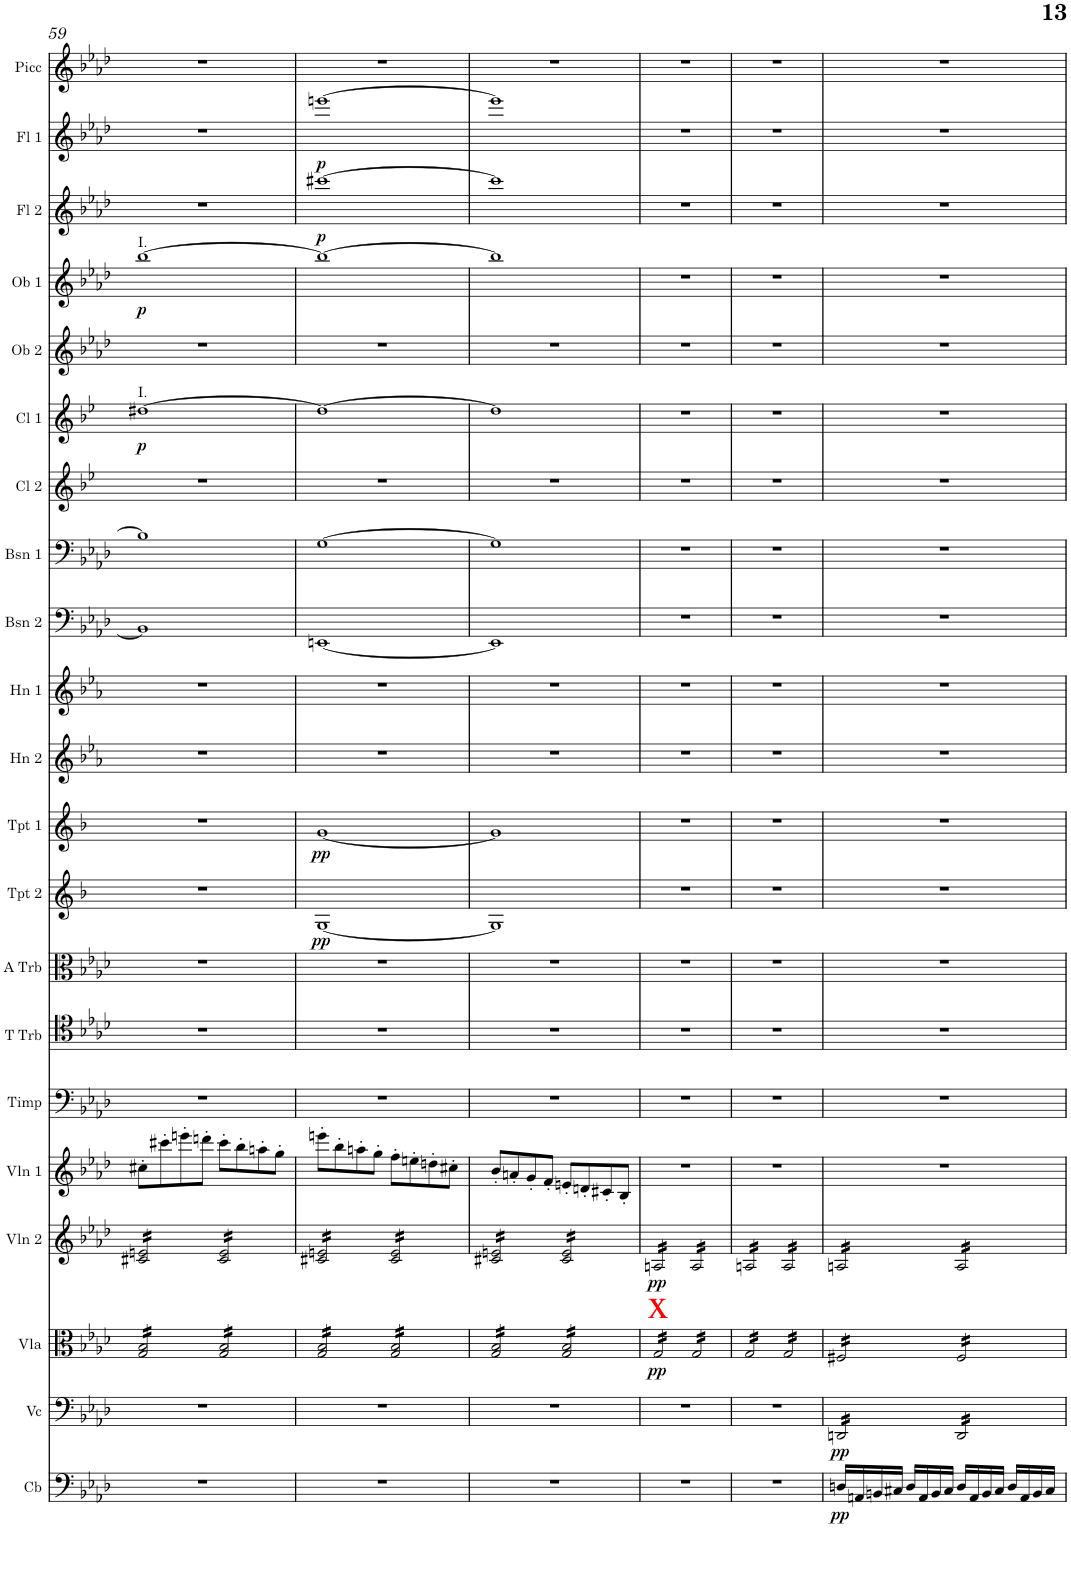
**kern	**dynam	**kern	**dynam	**kern	**dynam	**kern	**text	**dynam	**kern	**kern	**kern	**kern	**kern	**dynam	**kern	**dynam	**kern	**kern	**kern	**kern	**kern	**kern	**dynam	**kern	**kern	**dynam	**kern	**dynam	**kern	**dynam	**kern
*part21	*part21	*part20	*part20	*part19	*part19	*part18	*part18	*part18	*part17	*part16	*part15	*part14	*part13	*part13	*part12	*part12	*part11	*part10	*part9	*part8	*part7	*part6	*part6	*part5	*part4	*part4	*part3	*part3	*part2	*part2	*part1
*staff21	*staff21	*staff20	*staff20	*staff19	*staff19	*staff18	*staff18	*staff18	*staff17	*staff16	*staff15	*staff14	*staff13	*staff13	*staff12	*staff12	*staff11	*staff10	*staff9	*staff8	*staff7	*staff6	*staff6	*staff5	*staff4	*staff4	*staff3	*staff3	*staff2	*staff2	*staff1
*I"Contrabass	*	*I"Violoncello	*	*I"Viola	*	*I"Violin 2	*	*	*I"Violin 1	*I"Timpani	*I"Tenor Trombone	*I"Alto Trombone	*I"Eb Trumpet 2	*	*I"Eb Trumpet 1	*	*I"F Horn 2	*I"F Horn 1	*I"Bassoon 2	*I"Bassoon 1	*I"Bb Clarinet 2	*I"Bb Clarinet 1	*	*I"Oboe 2	*I"Oboe 1	*	*I"Flute 2	*	*I"Flute 1	*	*I"Piccolo
*I'Cb	*	*I'Vc	*	*I'Vla	*	*I'Vln 2	*	*	*I'Vln 1	*I'Timp	*I'T Trb	*I'A Trb	*I'Tpt 2	*	*I'Tpt 1	*	*I'Hn 2	*I'Hn 1	*I'Bsn 2	*I'Bsn 1	*I'Cl 2	*I'Cl 1	*	*I'Ob 2	*I'Ob 1	*	*I'Fl 2	*	*I'Fl 1	*	*I'Picc
!!LO:PB:g=z
*clefF4	*	*clefF4	*	*clefC3	*	*clefG2	*	*	*clefG2	*clefF4	*clefC4	*clefC3	*clefG2	*	*clefG2	*	*clefG2	*clefG2	*clefF4	*clefF4	*clefG2	*clefG2	*	*clefG2	*clefG2	*	*clefG2	*	*clefG2	*	*clefG2
*Trd7c12	*	*	*	*	*	*	*	*	*	*	*	*	*Trd-2c-3	*	*Trd-2c-3	*	*Trd4c7	*Trd4c7	*	*	*Trd1c2	*Trd1c2	*	*	*	*	*	*	*	*	*Trd-7c-12
*k[b-e-a-d-]	*	*k[b-e-a-d-]	*	*k[b-e-a-d-]	*	*k[b-e-a-d-]	*	*	*k[b-e-a-d-]	*k[b-e-a-d-]	*k[b-e-a-d-]	*k[b-e-a-d-]	*k[b-]	*	*k[b-]	*	*k[b-e-a-]	*k[b-e-a-]	*k[b-e-a-d-]	*k[b-e-a-d-]	*k[b-e-]	*k[b-e-]	*	*k[b-e-a-d-]	*k[b-e-a-d-]	*	*k[b-e-a-d-]	*	*k[b-e-a-d-]	*	*k[b-e-a-d-]
*M4/4	*	*M4/4	*	*M4/4	*	*M4/4	*	*	*M4/4	*M4/4	*M4/4	*M4/4	*M4/4	*	*M4/4	*	*M4/4	*M4/4	*M4/4	*M4/4	*M4/4	*M4/4	*	*M4/4	*M4/4	*	*M4/4	*	*M4/4	*	*M4/4
*met(c)	*	*met(c)	*	*met(c)	*	*met(c)	*	*	*met(c)	*met(c)	*met(c)	*met(c)	*met(c)	*	*met(c)	*	*met(c)	*met(c)	*met(c)	*met(c)	*met(c)	*met(c)	*	*met(c)	*met(c)	*	*met(c)	*	*met(c)	*	*met(c)
=59	=59	=59	=59	=59	=59	=59	=59	=59	=59	=59	=59	=59	=59	=59	=59	=59	=59	=59	=59	=59	=59	=59	=59	=59	=59	=59	=59	=59	=59	=59	=59
!	!	!	!	!	!	!	!	!	!	!	!	!	!	!	!	!	!	!	!	!	!	!	!	!	!LO:TX:a:t=I.	!	!	!	!	!	!
!	!	!	!	!	!	!	!	!	!	!	!	!	!	!	!	!	!	!	!	!	!	!LO:TX:a:t=I.	!	!	!	!	!	!	!	!	!
!	!	!	!	!	!	!	!	!	!	!	!	!	!	!	!	!	!	!	!	!	!	!	!LO:DY:b	!	!	!LO:DY:b	!	!	!	!	!
*	*	*	*	*tremolo	*	*	*	*	*	*	*	*	*	*	*	*	*	*	*	*	*	*	*	*	*	*	*	*	*	*	*
*	*	*	*	*	*	*tremolo	*	*	*	*	*	*	*	*	*	*	*	*	*	*	*	*	*	*	*	*	*	*	*	*	*
1r	.	1r	.	16G/ 16B-/LL	.	16c#X/ 16en/LL	.	.	8cc#X'\L	1r	1r	1r	1r	.	1r	.	1r	1r	1BB-]	1B-]	1r	[1dd#X	p	1r	[1bb-	p	1r	.	1r	.	1r
.	.	.	.	16G/ 16B-/	.	16c#X/ 16en/	.	.	.	.	.	.	.	.	.	.	.	.	.	.	.	.	.	.	.	.	.	.	.	.	.
.	.	.	.	16G/ 16B-/	.	16c#X/ 16en/	.	.	8ccc#X'\	.	.	.	.	.	.	.	.	.	.	.	.	.	.	.	.	.	.	.	.	.	.
.	.	.	.	16G/ 16B-/	.	16c#X/ 16en/	.	.	.	.	.	.	.	.	.	.	.	.	.	.	.	.	.	.	.	.	.	.	.	.	.
.	.	.	.	16G/ 16B-/	.	16c#X/ 16en/	.	.	8eeen'\	.	.	.	.	.	.	.	.	.	.	.	.	.	.	.	.	.	.	.	.	.	.
.	.	.	.	16G/ 16B-/	.	16c#X/ 16en/	.	.	.	.	.	.	.	.	.	.	.	.	.	.	.	.	.	.	.	.	.	.	.	.	.
.	.	.	.	16G/ 16B-/	.	16c#X/ 16en/	.	.	8dddn'\J	.	.	.	.	.	.	.	.	.	.	.	.	.	.	.	.	.	.	.	.	.	.
.	.	.	.	16G/ 16B-/JJ	.	16c#X/ 16en/JJ	.	.	.	.	.	.	.	.	.	.	.	.	.	.	.	.	.	.	.	.	.	.	.	.	.
.	.	.	.	16G/ 16B-/LL	.	16c#/ 16e/LL	.	.	8ccc#'\L	.	.	.	.	.	.	.	.	.	.	.	.	.	.	.	.	.	.	.	.	.	.
.	.	.	.	16G/ 16B-/	.	16c#/ 16e/	.	.	.	.	.	.	.	.	.	.	.	.	.	.	.	.	.	.	.	.	.	.	.	.	.
.	.	.	.	16G/ 16B-/	.	16c#/ 16e/	.	.	8bb-'\	.	.	.	.	.	.	.	.	.	.	.	.	.	.	.	.	.	.	.	.	.	.
.	.	.	.	16G/ 16B-/	.	16c#/ 16e/	.	.	.	.	.	.	.	.	.	.	.	.	.	.	.	.	.	.	.	.	.	.	.	.	.
.	.	.	.	16G/ 16B-/	.	16c#/ 16e/	.	.	8aan'\	.	.	.	.	.	.	.	.	.	.	.	.	.	.	.	.	.	.	.	.	.	.
.	.	.	.	16G/ 16B-/	.	16c#/ 16e/	.	.	.	.	.	.	.	.	.	.	.	.	.	.	.	.	.	.	.	.	.	.	.	.	.
.	.	.	.	16G/ 16B-/	.	16c#/ 16e/	.	.	8gg'\J	.	.	.	.	.	.	.	.	.	.	.	.	.	.	.	.	.	.	.	.	.	.
.	.	.	.	16G/ 16B-/JJ	.	16c#/ 16e/JJ	.	.	.	.	.	.	.	.	.	.	.	.	.	.	.	.	.	.	.	.	.	.	.	.	.
=60	=60	=60	=60	=60	=60	=60	=60	=60	=60	=60	=60	=60	=60	=60	=60	=60	=60	=60	=60	=60	=60	=60	=60	=60	=60	=60	=60	=60	=60	=60	=60
!	!	!	!	!	!	!	!	!	!	!	!	!	!	!LO:DY:b	!	!LO:DY:b	!	!	!	!	!	!	!	!	!	!	!	!LO:DY:b	!	!LO:DY:b	!
1r	.	1r	.	16G/ 16B-/LL	.	16c#X/ 16en/LL	.	.	8eeen'\L	1r	1r	1r	[1G	pp	[1g	pp	1r	1r	[1EEn	[1G	1r	1dd#_	.	1r	1bb-_	.	[1ccc#X	p	[1eeen	p	1r
.	.	.	.	16G/ 16B-/	.	16c#X/ 16en/	.	.	.	.	.	.	.	.	.	.	.	.	.	.	.	.	.	.	.	.	.	.	.	.	.
.	.	.	.	16G/ 16B-/	.	16c#X/ 16en/	.	.	8bb-'\	.	.	.	.	.	.	.	.	.	.	.	.	.	.	.	.	.	.	.	.	.	.
.	.	.	.	16G/ 16B-/	.	16c#X/ 16en/	.	.	.	.	.	.	.	.	.	.	.	.	.	.	.	.	.	.	.	.	.	.	.	.	.
.	.	.	.	16G/ 16B-/	.	16c#X/ 16en/	.	.	8aan'\	.	.	.	.	.	.	.	.	.	.	.	.	.	.	.	.	.	.	.	.	.	.
.	.	.	.	16G/ 16B-/	.	16c#X/ 16en/	.	.	.	.	.	.	.	.	.	.	.	.	.	.	.	.	.	.	.	.	.	.	.	.	.
.	.	.	.	16G/ 16B-/	.	16c#X/ 16en/	.	.	8gg'\J	.	.	.	.	.	.	.	.	.	.	.	.	.	.	.	.	.	.	.	.	.	.
.	.	.	.	16G/ 16B-/JJ	.	16c#X/ 16en/JJ	.	.	.	.	.	.	.	.	.	.	.	.	.	.	.	.	.	.	.	.	.	.	.	.	.
.	.	.	.	16G/ 16B-/LL	.	16c#/ 16e/LL	.	.	8ff'\L	.	.	.	.	.	.	.	.	.	.	.	.	.	.	.	.	.	.	.	.	.	.
.	.	.	.	16G/ 16B-/	.	16c#/ 16e/	.	.	.	.	.	.	.	.	.	.	.	.	.	.	.	.	.	.	.	.	.	.	.	.	.
.	.	.	.	16G/ 16B-/	.	16c#/ 16e/	.	.	8een'\	.	.	.	.	.	.	.	.	.	.	.	.	.	.	.	.	.	.	.	.	.	.
.	.	.	.	16G/ 16B-/	.	16c#/ 16e/	.	.	.	.	.	.	.	.	.	.	.	.	.	.	.	.	.	.	.	.	.	.	.	.	.
.	.	.	.	16G/ 16B-/	.	16c#/ 16e/	.	.	8ddn'\	.	.	.	.	.	.	.	.	.	.	.	.	.	.	.	.	.	.	.	.	.	.
.	.	.	.	16G/ 16B-/	.	16c#/ 16e/	.	.	.	.	.	.	.	.	.	.	.	.	.	.	.	.	.	.	.	.	.	.	.	.	.
.	.	.	.	16G/ 16B-/	.	16c#/ 16e/	.	.	8cc#X'\J	.	.	.	.	.	.	.	.	.	.	.	.	.	.	.	.	.	.	.	.	.	.
.	.	.	.	16G/ 16B-/JJ	.	16c#/ 16e/JJ	.	.	.	.	.	.	.	.	.	.	.	.	.	.	.	.	.	.	.	.	.	.	.	.	.
=61	=61	=61	=61	=61	=61	=61	=61	=61	=61	=61	=61	=61	=61	=61	=61	=61	=61	=61	=61	=61	=61	=61	=61	=61	=61	=61	=61	=61	=61	=61	=61
1r	.	1r	.	16G/ 16B-/LL	.	16c#X/ 16en/LL	.	.	8b-'/L	1r	1r	1r	1G]	.	1g]	.	1r	1r	1EE]	1G]	1r	1dd#]	.	1r	1bb-]	.	1ccc#]	.	1eee]	.	1r
.	.	.	.	16G/ 16B-/	.	16c#X/ 16en/	.	.	.	.	.	.	.	.	.	.	.	.	.	.	.	.	.	.	.	.	.	.	.	.	.
.	.	.	.	16G/ 16B-/	.	16c#X/ 16en/	.	.	8an'/	.	.	.	.	.	.	.	.	.	.	.	.	.	.	.	.	.	.	.	.	.	.
.	.	.	.	16G/ 16B-/	.	16c#X/ 16en/	.	.	.	.	.	.	.	.	.	.	.	.	.	.	.	.	.	.	.	.	.	.	.	.	.
.	.	.	.	16G/ 16B-/	.	16c#X/ 16en/	.	.	8g'/	.	.	.	.	.	.	.	.	.	.	.	.	.	.	.	.	.	.	.	.	.	.
.	.	.	.	16G/ 16B-/	.	16c#X/ 16en/	.	.	.	.	.	.	.	.	.	.	.	.	.	.	.	.	.	.	.	.	.	.	.	.	.
.	.	.	.	16G/ 16B-/	.	16c#X/ 16en/	.	.	8f'/J	.	.	.	.	.	.	.	.	.	.	.	.	.	.	.	.	.	.	.	.	.	.
.	.	.	.	16G/ 16B-/JJ	.	16c#X/ 16en/JJ	.	.	.	.	.	.	.	.	.	.	.	.	.	.	.	.	.	.	.	.	.	.	.	.	.
.	.	.	.	16G/ 16B-/LL	.	16c#/ 16e/LL	.	.	8en'/L	.	.	.	.	.	.	.	.	.	.	.	.	.	.	.	.	.	.	.	.	.	.
.	.	.	.	16G/ 16B-/	.	16c#/ 16e/	.	.	.	.	.	.	.	.	.	.	.	.	.	.	.	.	.	.	.	.	.	.	.	.	.
.	.	.	.	16G/ 16B-/	.	16c#/ 16e/	.	.	8dn'/	.	.	.	.	.	.	.	.	.	.	.	.	.	.	.	.	.	.	.	.	.	.
.	.	.	.	16G/ 16B-/	.	16c#/ 16e/	.	.	.	.	.	.	.	.	.	.	.	.	.	.	.	.	.	.	.	.	.	.	.	.	.
.	.	.	.	16G/ 16B-/	.	16c#/ 16e/	.	.	8c#X'/	.	.	.	.	.	.	.	.	.	.	.	.	.	.	.	.	.	.	.	.	.	.
.	.	.	.	16G/ 16B-/	.	16c#/ 16e/	.	.	.	.	.	.	.	.	.	.	.	.	.	.	.	.	.	.	.	.	.	.	.	.	.
.	.	.	.	16G/ 16B-/	.	16c#/ 16e/	.	.	8B-'/J	.	.	.	.	.	.	.	.	.	.	.	.	.	.	.	.	.	.	.	.	.	.
.	.	.	.	16G/ 16B-/JJ	.	16c#/ 16e/JJ	.	.	.	.	.	.	.	.	.	.	.	.	.	.	.	.	.	.	.	.	.	.	.	.	.
=62	=62	=62	=62	=62	=62	=62	=62	=62	=62	=62	=62	=62	=62	=62	=62	=62	=62	=62	=62	=62	=62	=62	=62	=62	=62	=62	=62	=62	=62	=62	=62
!	!	!	!	!	!LO:DY:b	!	!LO:LY:b:color=#FF0000	!LO:DY:b	!	!	!	!	!	!	!	!	!	!	!	!	!	!	!	!	!	!	!	!	!	!	!
1r	.	1r	.	16G/LL	pp	16An/LL	x	pp	1r	1r	1r	1r	1r	.	1r	.	1r	1r	1r	1r	1r	1r	.	1r	1r	.	1r	.	1r	.	1r
.	.	.	.	16G/	.	16An/	.	.	.	.	.	.	.	.	.	.	.	.	.	.	.	.	.	.	.	.	.	.	.	.	.
.	.	.	.	16G/	.	16An/	.	.	.	.	.	.	.	.	.	.	.	.	.	.	.	.	.	.	.	.	.	.	.	.	.
.	.	.	.	16G/	.	16An/	.	.	.	.	.	.	.	.	.	.	.	.	.	.	.	.	.	.	.	.	.	.	.	.	.
.	.	.	.	16G/	.	16An/	.	.	.	.	.	.	.	.	.	.	.	.	.	.	.	.	.	.	.	.	.	.	.	.	.
.	.	.	.	16G/	.	16An/	.	.	.	.	.	.	.	.	.	.	.	.	.	.	.	.	.	.	.	.	.	.	.	.	.
.	.	.	.	16G/	.	16An/	.	.	.	.	.	.	.	.	.	.	.	.	.	.	.	.	.	.	.	.	.	.	.	.	.
.	.	.	.	16G/JJ	.	16An/JJ	.	.	.	.	.	.	.	.	.	.	.	.	.	.	.	.	.	.	.	.	.	.	.	.	.
.	.	.	.	16G/LL	.	16A/LL	.	.	.	.	.	.	.	.	.	.	.	.	.	.	.	.	.	.	.	.	.	.	.	.	.
.	.	.	.	16G/	.	16A/	.	.	.	.	.	.	.	.	.	.	.	.	.	.	.	.	.	.	.	.	.	.	.	.	.
.	.	.	.	16G/	.	16A/	.	.	.	.	.	.	.	.	.	.	.	.	.	.	.	.	.	.	.	.	.	.	.	.	.
.	.	.	.	16G/	.	16A/	.	.	.	.	.	.	.	.	.	.	.	.	.	.	.	.	.	.	.	.	.	.	.	.	.
.	.	.	.	16G/	.	16A/	.	.	.	.	.	.	.	.	.	.	.	.	.	.	.	.	.	.	.	.	.	.	.	.	.
.	.	.	.	16G/	.	16A/	.	.	.	.	.	.	.	.	.	.	.	.	.	.	.	.	.	.	.	.	.	.	.	.	.
.	.	.	.	16G/	.	16A/	.	.	.	.	.	.	.	.	.	.	.	.	.	.	.	.	.	.	.	.	.	.	.	.	.
.	.	.	.	16G/JJ	.	16A/JJ	.	.	.	.	.	.	.	.	.	.	.	.	.	.	.	.	.	.	.	.	.	.	.	.	.
=63	=63	=63	=63	=63	=63	=63	=63	=63	=63	=63	=63	=63	=63	=63	=63	=63	=63	=63	=63	=63	=63	=63	=63	=63	=63	=63	=63	=63	=63	=63	=63
1r	.	1r	.	16G/LL	.	16An/LL	.	.	1r	1r	1r	1r	1r	.	1r	.	1r	1r	1r	1r	1r	1r	.	1r	1r	.	1r	.	1r	.	1r
.	.	.	.	16G/	.	16An/	.	.	.	.	.	.	.	.	.	.	.	.	.	.	.	.	.	.	.	.	.	.	.	.	.
.	.	.	.	16G/	.	16An/	.	.	.	.	.	.	.	.	.	.	.	.	.	.	.	.	.	.	.	.	.	.	.	.	.
.	.	.	.	16G/	.	16An/	.	.	.	.	.	.	.	.	.	.	.	.	.	.	.	.	.	.	.	.	.	.	.	.	.
.	.	.	.	16G/	.	16An/	.	.	.	.	.	.	.	.	.	.	.	.	.	.	.	.	.	.	.	.	.	.	.	.	.
.	.	.	.	16G/	.	16An/	.	.	.	.	.	.	.	.	.	.	.	.	.	.	.	.	.	.	.	.	.	.	.	.	.
.	.	.	.	16G/	.	16An/	.	.	.	.	.	.	.	.	.	.	.	.	.	.	.	.	.	.	.	.	.	.	.	.	.
.	.	.	.	16G/JJ	.	16An/JJ	.	.	.	.	.	.	.	.	.	.	.	.	.	.	.	.	.	.	.	.	.	.	.	.	.
.	.	.	.	16G/LL	.	16A/LL	.	.	.	.	.	.	.	.	.	.	.	.	.	.	.	.	.	.	.	.	.	.	.	.	.
.	.	.	.	16G/	.	16A/	.	.	.	.	.	.	.	.	.	.	.	.	.	.	.	.	.	.	.	.	.	.	.	.	.
.	.	.	.	16G/	.	16A/	.	.	.	.	.	.	.	.	.	.	.	.	.	.	.	.	.	.	.	.	.	.	.	.	.
.	.	.	.	16G/	.	16A/	.	.	.	.	.	.	.	.	.	.	.	.	.	.	.	.	.	.	.	.	.	.	.	.	.
.	.	.	.	16G/	.	16A/	.	.	.	.	.	.	.	.	.	.	.	.	.	.	.	.	.	.	.	.	.	.	.	.	.
.	.	.	.	16G/	.	16A/	.	.	.	.	.	.	.	.	.	.	.	.	.	.	.	.	.	.	.	.	.	.	.	.	.
.	.	.	.	16G/	.	16A/	.	.	.	.	.	.	.	.	.	.	.	.	.	.	.	.	.	.	.	.	.	.	.	.	.
.	.	.	.	16G/JJ	.	16A/JJ	.	.	.	.	.	.	.	.	.	.	.	.	.	.	.	.	.	.	.	.	.	.	.	.	.
=64	=64	=64	=64	=64	=64	=64	=64	=64	=64	=64	=64	=64	=64	=64	=64	=64	=64	=64	=64	=64	=64	=64	=64	=64	=64	=64	=64	=64	=64	=64	=64
!	!LO:DY:b	!	!LO:DY:b	!	!	!	!	!	!	!	!	!	!	!	!	!	!	!	!	!	!	!	!	!	!	!	!	!	!	!	!
*	*	*tremolo	*	*	*	*	*	*	*	*	*	*	*	*	*	*	*	*	*	*	*	*	*	*	*	*	*	*	*	*	*
16Dn/LL	pp	16DDn/LL	pp	16F#X/LL	.	16An/LL	.	.	1r	1r	1r	1r	1r	.	1r	.	1r	1r	1r	1r	1r	1r	.	1r	1r	.	1r	.	1r	.	1r
16AAn/	.	16DDn/	.	16F#X/	.	16An/	.	.	.	.	.	.	.	.	.	.	.	.	.	.	.	.	.	.	.	.	.	.	.	.	.
16BBn/	.	16DDn/	.	16F#X/	.	16An/	.	.	.	.	.	.	.	.	.	.	.	.	.	.	.	.	.	.	.	.	.	.	.	.	.
16C#X/JJ	.	16DDn/	.	16F#X/	.	16An/	.	.	.	.	.	.	.	.	.	.	.	.	.	.	.	.	.	.	.	.	.	.	.	.	.
16D/LL	.	16DDn/	.	16F#X/	.	16An/	.	.	.	.	.	.	.	.	.	.	.	.	.	.	.	.	.	.	.	.	.	.	.	.	.
16AA/	.	16DDn/	.	16F#X/	.	16An/	.	.	.	.	.	.	.	.	.	.	.	.	.	.	.	.	.	.	.	.	.	.	.	.	.
16BB/	.	16DDn/	.	16F#X/	.	16An/	.	.	.	.	.	.	.	.	.	.	.	.	.	.	.	.	.	.	.	.	.	.	.	.	.
16C#/JJ	.	16DDn/JJ	.	16F#X/JJ	.	16An/JJ	.	.	.	.	.	.	.	.	.	.	.	.	.	.	.	.	.	.	.	.	.	.	.	.	.
16D/LL	.	16DD/LL	.	16F#/LL	.	16A/LL	.	.	.	.	.	.	.	.	.	.	.	.	.	.	.	.	.	.	.	.	.	.	.	.	.
16AA/	.	16DD/	.	16F#/	.	16A/	.	.	.	.	.	.	.	.	.	.	.	.	.	.	.	.	.	.	.	.	.	.	.	.	.
16BB/	.	16DD/	.	16F#/	.	16A/	.	.	.	.	.	.	.	.	.	.	.	.	.	.	.	.	.	.	.	.	.	.	.	.	.
16C#/JJ	.	16DD/	.	16F#/	.	16A/	.	.	.	.	.	.	.	.	.	.	.	.	.	.	.	.	.	.	.	.	.	.	.	.	.
16D/LL	.	16DD/	.	16F#/	.	16A/	.	.	.	.	.	.	.	.	.	.	.	.	.	.	.	.	.	.	.	.	.	.	.	.	.
16AA/	.	16DD/	.	16F#/	.	16A/	.	.	.	.	.	.	.	.	.	.	.	.	.	.	.	.	.	.	.	.	.	.	.	.	.
16BB/	.	16DD/	.	16F#/	.	16A/	.	.	.	.	.	.	.	.	.	.	.	.	.	.	.	.	.	.	.	.	.	.	.	.	.
16C#/JJ	.	16DD/JJ	.	16F#/JJ	.	16A/JJ	.	.	.	.	.	.	.	.	.	.	.	.	.	.	.	.	.	.	.	.	.	.	.	.	.
*	*	*	*	*	*	*Xtremolo	*	*	*	*	*	*	*	*	*	*	*	*	*	*	*	*	*	*	*	*	*	*	*	*	*
*	*	*	*	*Xtremolo	*	*	*	*	*	*	*	*	*	*	*	*	*	*	*	*	*	*	*	*	*	*	*	*	*	*	*
*	*	*Xtremolo	*	*	*	*	*	*	*	*	*	*	*	*	*	*	*	*	*	*	*	*	*	*	*	*	*	*	*	*	*
=	=	=	=	=	=	=	=	=	=	=	=	=	=	=	=	=	=	=	=	=	=	=	=	=	=	=	=	=	=	=	=
*-	*-	*-	*-	*-	*-	*-	*-	*-	*-	*-	*-	*-	*-	*-	*-	*-	*-	*-	*-	*-	*-	*-	*-	*-	*-	*-	*-	*-	*-	*-	*-
